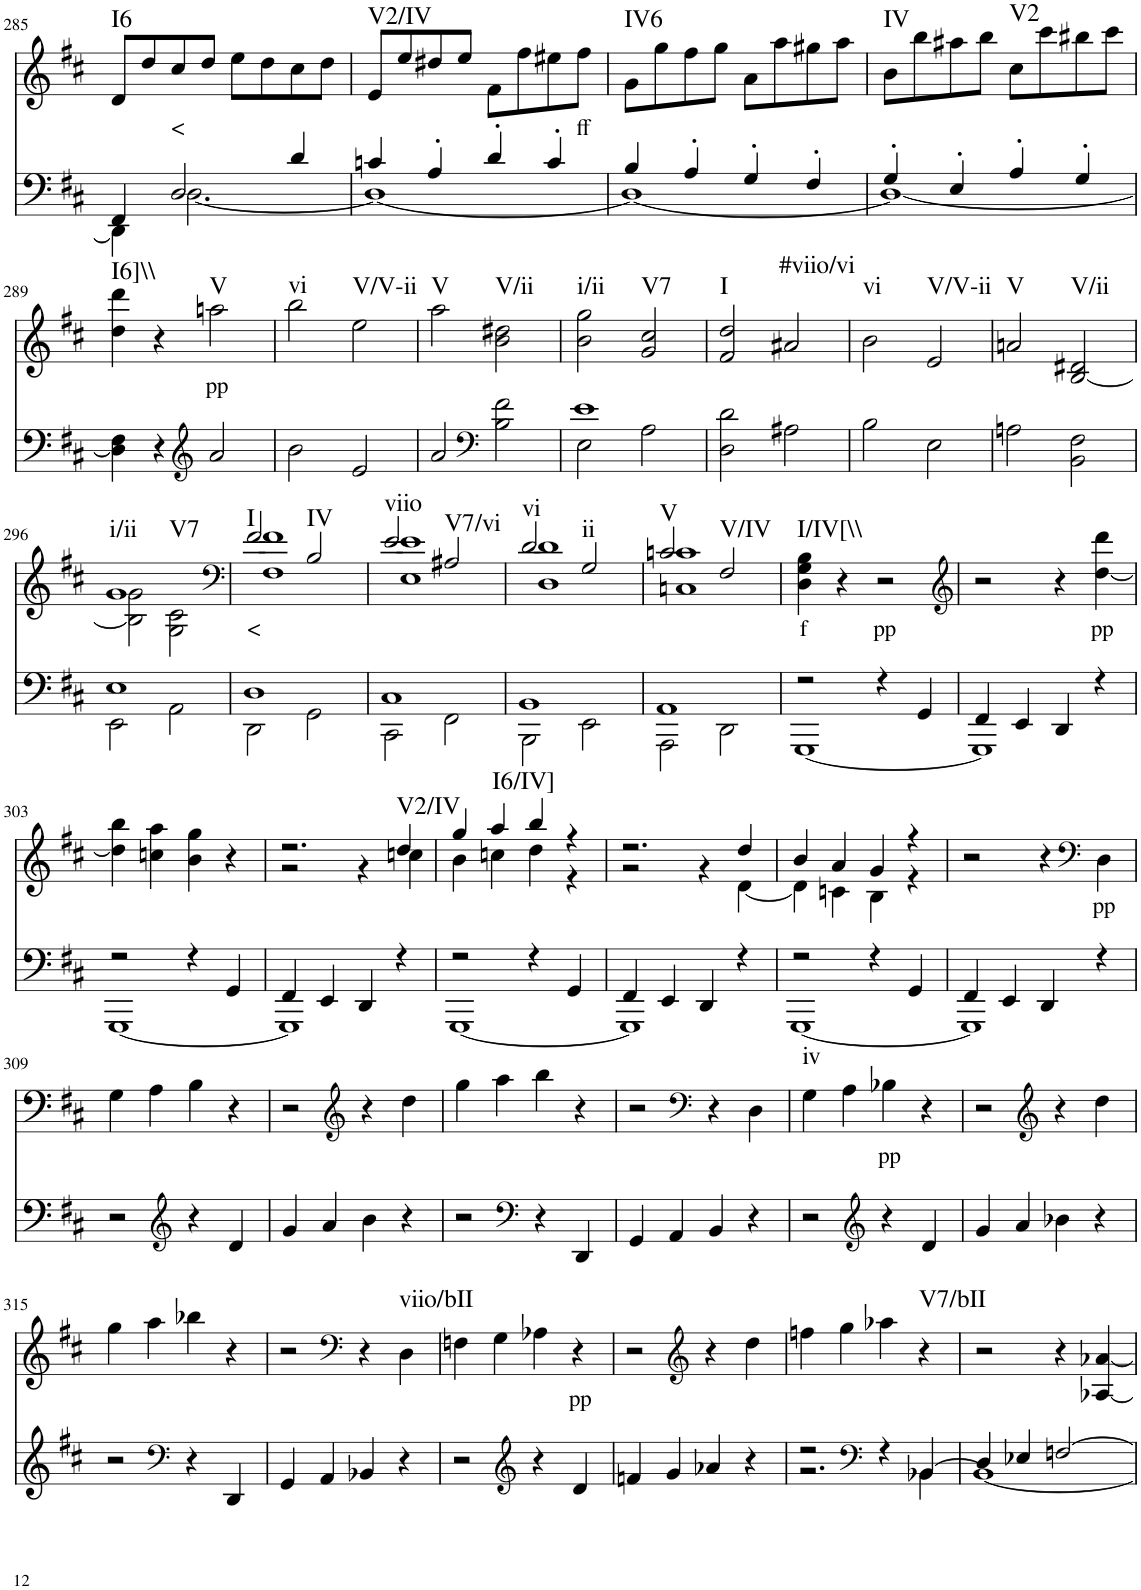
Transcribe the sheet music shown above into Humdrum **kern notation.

**kern	**kern	**text	**harte
*part2	*part1	*part1	*part1
*staff2	*staff1	*staff1	*
*I"piano	*I"piano	*	*
*I'Pno	*I'Pno	*	*
!!LO:PB:g=z
*clefF4	*clefG2	*	*
*k[f#c#]	*k[f#c#]	*	*
*M4/4	*M4/4	*	*
=285	=285	=285	=285
*^	*	*	*
!	!	!	!	!LO:H:kt=I6
4FF#/	4DD\]	8d/L	.	N
.	.	8dd/	.	.
!	!	!	!LO:LY:b	!
2D/	[2.D\	8cc#/	<	.
.	.	8dd/J	.	.
.	.	8ee\L	.	.
.	.	8dd\	.	.
4d/	.	8cc#\	.	.
.	.	8dd\J	.	.
=286	=286	=286	=286	=286
!	!	!	!	!LO:H:kt=V2/IV
4cn/	1D_	8e/L	.	N
.	.	8ee/	.	.
4A'/	.	8dd#X/	.	.
.	.	8ee/J	.	.
4d'/	.	8f#\L	.	.
.	.	8ff#\	.	.
4c'/	.	8ee#X\	.	.
!	!	!	!LO:LY:b	!
.	.	8ff#\J	ff	.
=287	=287	=287	=287	=287
!	!	!	!	!LO:H:kt=IV6
4B/	1D_	8g\L	.	N
.	.	8gg\	.	.
4A'/	.	8ff#\	.	.
.	.	8gg\J	.	.
4G'/	.	8a\L	.	.
.	.	8aa\	.	.
4F#'/	.	8gg#X\	.	.
.	.	8aa\J	.	.
=288	=288	=288	=288	=288
!	!	!	!	!LO:H:kt=IV
4G'/	1D_	8b\L	.	N
.	.	8bb\	.	.
4E'/	.	8aa#X\	.	.
.	.	8bb\J	.	.
!	!	!	!	!LO:H:kt=V2
4A'/	.	8cc#\L	.	N
.	.	8ccc#\	.	.
4G'/	.	8bb#X\	.	.
.	.	8ccc#\J	.	.
*v	*v	*	*	*
!!LO:LB:g=z
=289	=289	=289	=289
!	!	!	!LO:H:kt=I6]\\
4D\] 4F#\	4dd\ 4ddd\	.	N
4r	4r	.	.
*clefG2	*	*	*
!	!	!LO:LY:b	!LO:H:kt=V
2a/	2aan\	pp	N
=290	=290	=290	=290
!	!	!	!LO:H:kt=vi
2b\	2bb\	.	N
!	!	!	!LO:H:kt=V/V-ii
2e/	2ee\	.	N
=291	=291	=291	=291
!	!	!	!LO:H:kt=V
2a/	2aa\	.	N
*clefF4	*	*	*
!	!	!	!LO:H:kt=V/ii
2B\ 2f#\	2b\ 2dd#X\	.	N
=292	=292	=292	=292
*^	*	*	*
!	!	!	!	!LO:H:kt=i/ii
1e	2E\	2b\ 2gg\	.	N
!	!	!	!	!LO:H:kt=V7
.	2A\	2g/ 2cc#/	.	N
=293	=293	=293	=293	=293
!	!	!	!	!LO:H:kt=I
*v	*v	*	*	*
2D\ 2d\	2f#/ 2dd/	.	N
!	!	!	!LO:H:kt=#viio/vi
2A#X\	2a#X/	.	N
=294	=294	=294	=294
!	!	!	!LO:H:kt=vi
2B\	2b\	.	N
!	!	!	!LO:H:kt=V/V-ii
2E\	2e/	.	N
=295	=295	=295	=295
!	!	!	!LO:H:kt=V
2An\	2an/	.	N
!	!	!	!LO:H:kt=V/ii
2BB\ 2F#\	[2B/ 2d#X/	.	N
!!LO:LB:g=z
=296	=296	=296	=296
*^	*^	*	*
!	!	!	!	!	!LO:H:n=1:kt=i/ii
!	!	!	!	!	!LO:H:n=2:kt=V7
1E	2EE\	1g	2B\] 2g\	.	N N
.	2AA\	.	2G\ 2c#\	.	.
=297	=297	=297	=297	=297	=297
*	*	*clefF4	*	*	*
!	!	!	!	!LO:LY:b	!LO:H:kt=I
1D	2DD\	2f#/	1F# 1f#	<	N
!	!	!	!	!	!LO:H:kt=IV
.	2GG\	2B/	.	.	N
=298	=298	=298	=298	=298	=298
!	!	!	!	!	!LO:H:kt=viio
1C#	2CC#\	2e/	1E 1e	.	N
!	!	!	!	!	!LO:H:kt=V7/vi
.	2FF#\	2A#X/	.	.	N
=299	=299	=299	=299	=299	=299
!	!	!	!	!	!LO:H:kt=vi
1BB	2BBB\	2d/	1D 1d	.	N
!	!	!	!	!	!LO:H:kt=ii
.	2EE\	2G/	.	.	N
=300	=300	=300	=300	=300	=300
!	!	!	!	!	!LO:H:kt=V
1AA	2AAA\	2cn/	1Cn 1c	.	N
!	!	!	!	!	!LO:H:kt=V/IV
.	2DD\	2F#/	.	.	N
*	*	*v	*v	*	*
=301	=301	=301	=301	=301
!	!	!	!LO:LY:b	!LO:H:kt=I/IV[\\
2r	[1GGG	4D\ 4G\ 4B\	f	N
.	.	4r	.	.
!	!	!	!LO:LY:b	!
4r	.	2r	pp	.
4GG/	.	.	.	.
=302	=302	=302	=302	=302
*	*	*clefG2	*	*
4FF#/	1GGG]	2r	.	.
4EE/	.	.	.	.
4DD/	.	4r	.	.
!	!	!	!LO:LY:b	!
4r	.	[4dd\ 4ddd\	pp	.
!!LO:LB:g=z
=303	=303	=303	=303	=303
2r	[1GGG	4dd\] 4bb\	.	.
.	.	4ccn\ 4aa\	.	.
4r	.	4b\ 4gg\	.	.
4GG/	.	4r	.	.
=304	=304	=304	=304	=304
*	*	*^	*	*
4FF#/	1GGG]	2.r	2r	.	.
4EE/	.	.	.	.	.
4DD/	.	.	4r	.	.
!	!	!	!	!	!LO:H:kt=V2/IV
4r	.	4dd/	4ccn\	.	N
=305	=305	=305	=305	=305	=305
!	!	!	!	!	!LO:H:kt=I6/IV]
2r	[1GGG	4gg/	4b\	.	N
.	.	4aa/	4ccn\	.	.
4r	.	4bb/	4dd\	.	.
4GG/	.	4r	4r	.	.
=306	=306	=306	=306	=306	=306
4FF#/	1GGG]	2.r	2r	.	.
4EE/	.	.	.	.	.
4DD/	.	.	4r	.	.
4r	.	4dd/	[4d\	.	.
=307	=307	=307	=307	=307	=307
2r	[1GGG	4b/	4d\]	.	.
.	.	4a/	4cn\	.	.
4r	.	4g/	4B\	.	.
4GG/	.	4r	4r	.	.
*	*	*v	*v	*	*
=308	=308	=308	=308	=308
4FF#/	1GGG]	2r	.	.
4EE/	.	.	.	.
4DD/	.	4r	.	.
*	*	*clefF4	*	*
!	!	!	!LO:LY:b	!
4r	.	4D\	pp	.
*v	*v	*	*	*
!!LO:LB:g=z
=309	=309	=309	=309
2r	4G\	.	.
.	4A\	.	.
*clefG2	*	*	*
4r	4B\	.	.
4d/	4r	.	.
=310	=310	=310	=310
4g/	2r	.	.
4a/	.	.	.
*	*clefG2	*	*
4b\	4r	.	.
4r	4dd\	.	.
=311	=311	=311	=311
2r	4gg\	.	.
.	4aa\	.	.
*clefF4	*	*	*
4r	4bb\	.	.
4DD/	4r	.	.
=312	=312	=312	=312
4GG/	2r	.	.
4AA/	.	.	.
*	*clefF4	*	*
4BB/	4r	.	.
4r	4D\	.	.
=313	=313	=313	=313
!	!	!	!LO:H:kt=iv
2r	4G\	.	N
.	4A\	.	.
*clefG2	*	*	*
!	!	!LO:LY:b	!
4r	4B-X\	pp	.
4d/	4r	.	.
=314	=314	=314	=314
4g/	2r	.	.
4a/	.	.	.
*	*clefG2	*	*
4b-X\	4r	.	.
4r	4dd\	.	.
!!LO:LB:g=z
=315	=315	=315	=315
2r	4gg\	.	.
.	4aa\	.	.
*clefF4	*	*	*
4r	4bb-X\	.	.
4DD/	4r	.	.
=316	=316	=316	=316
4GG/	2r	.	.
4AA/	.	.	.
*	*clefF4	*	*
4BB-X/	4r	.	.
!	!	!	!LO:H:kt=viio/bII
4r	4D\	.	N
=317	=317	=317	=317
2r	4Fn\	.	.
.	4G\	.	.
*clefG2	*	*	*
4r	4A-X\	.	.
!	!	!LO:LY:b	!
4d/	4r	pp	.
=318	=318	=318	=318
4fn/	2r	.	.
4g/	.	.	.
*	*clefG2	*	*
4a-X/	4r	.	.
4r	4dd\	.	.
=319	=319	=319	=319
*^	*	*	*
2r	2.r	4ffn\	.	.
.	.	4gg\	.	.
*clefF4	*	*	*	*
4r	.	4aa-X\	.	.
!	!	!	!	!LO:H:kt=V7/bII
[4BB-X/	4BB-\	4r	.	N
=320	=320	=320	=320	=320
4D/	1BB-_	2r	.	.
4E-X/	.	.	.	.
[2Fn/	.	4r	.	.
.	.	[4A-X/ [4a-X/	.	.
*v	*v	*	*	*
=	=	=	=
*-	*-	*-	*-
